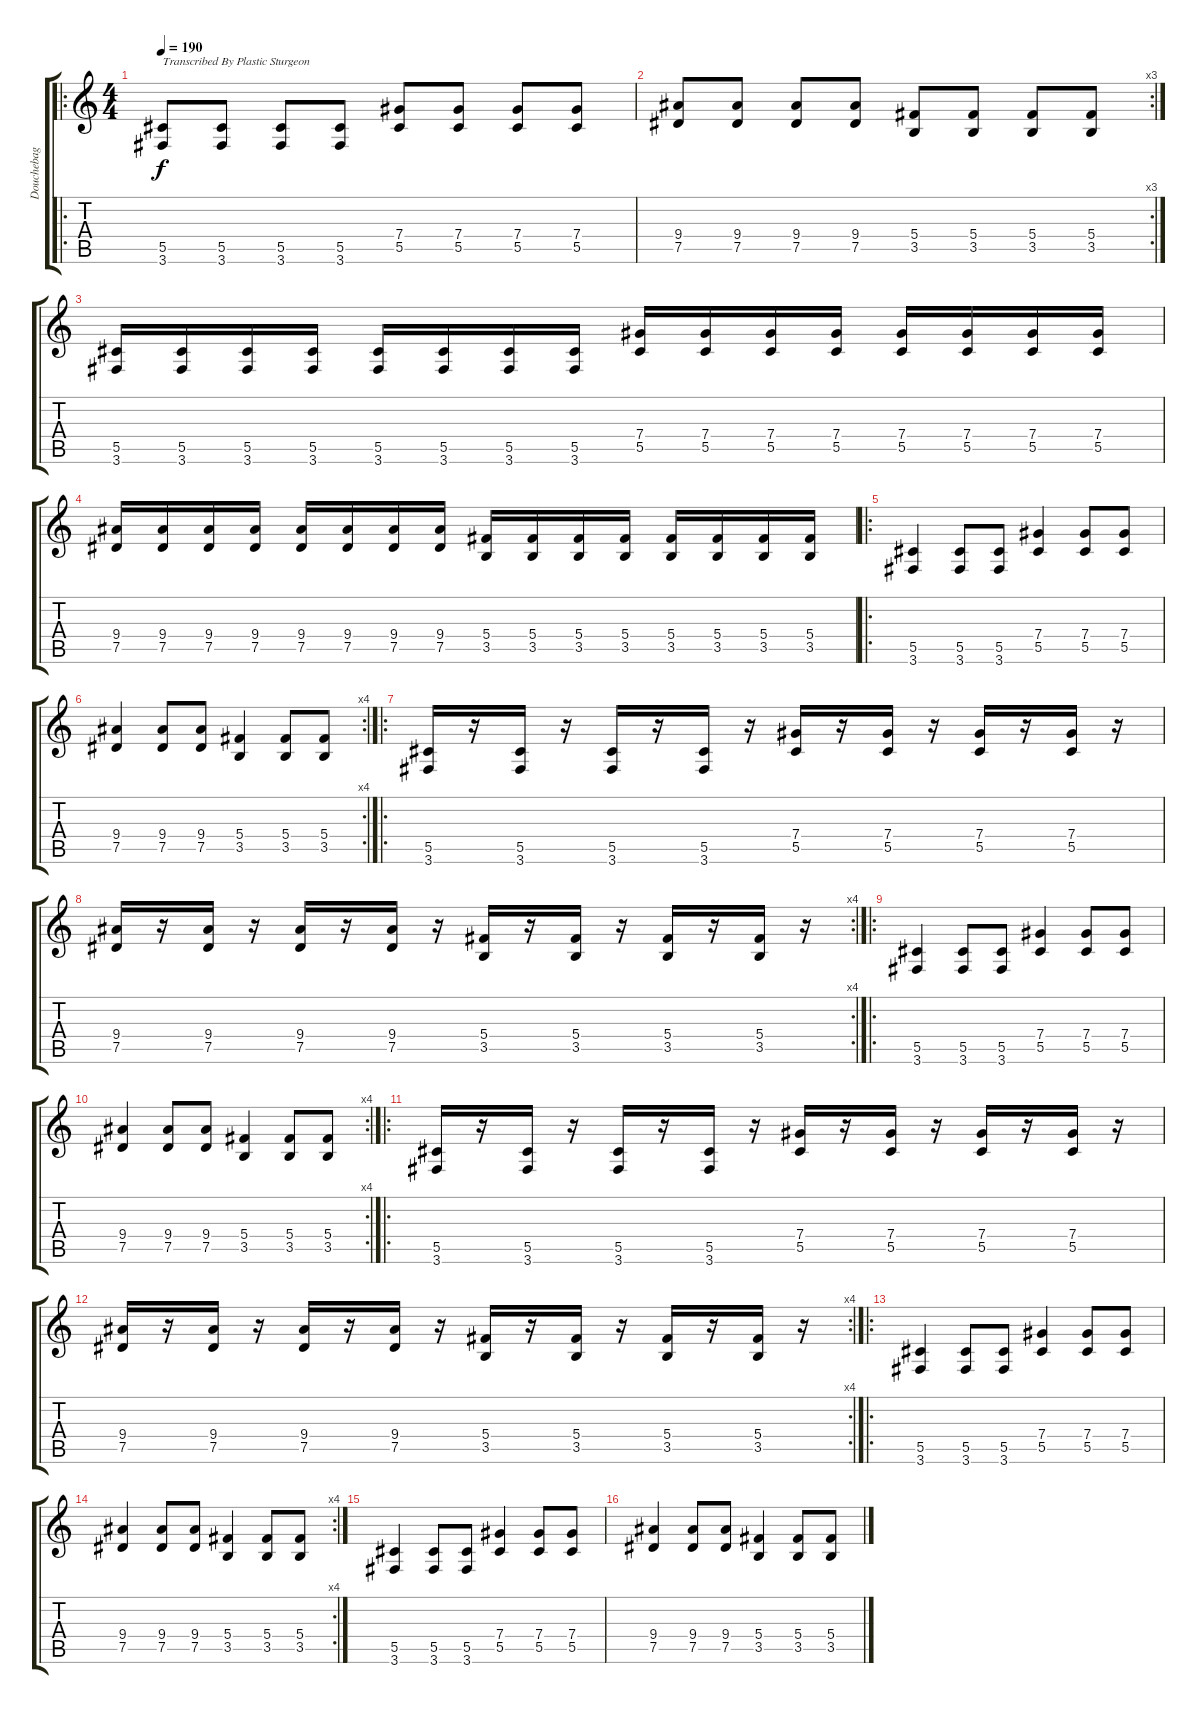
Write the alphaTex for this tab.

\track ("Douchebag The Mighty" "Douchebag ") {instrument overdrivenguitar}
\staff {score tabs}
\tuning (Eb4 Bb3 Gb3 Db3 Ab2 Eb2) {hide}
\ro
\ts (4 4)
\tempo 190
\clef g2
\ks c
(5.5 3.6).8{txt "Transcribed By Plastic Sturgeon" dy f instrument overdrivenguitar} (5.5 3.6).8 (5.5 3.6).8 (5.5 3.6).8 (7.4 5.5).8 (7.4 5.5).8 (7.4 5.5).8 (7.4 5.5).8 |
\rc 3
(9.4 7.5).8 (9.4 7.5).8 (9.4 7.5).8 (9.4 7.5).8 (5.4 3.5).8 (5.4 3.5).8 (5.4 3.5).8 (5.4 3.5).8 |
(5.5 3.6).16 (5.5 3.6).16 (5.5 3.6).16 (5.5 3.6).16 (5.5 3.6).16 (5.5 3.6).16 (5.5 3.6).16 (5.5 3.6).16 (7.4 5.5).16 (7.4 5.5).16 (7.4 5.5).16 (7.4 5.5).16 (7.4 5.5).16 (7.4 5.5).16 (7.4 5.5).16 (7.4 5.5).16 |
(9.4 7.5).16 (9.4 7.5).16 (9.4 7.5).16 (9.4 7.5).16 (9.4 7.5).16 (9.4 7.5).16 (9.4 7.5).16 (9.4 7.5).16 (5.4 3.5).16 (5.4 3.5).16 (5.4 3.5).16 (5.4 3.5).16 (5.4 3.5).16 (5.4 3.5).16 (5.4 3.5).16 (5.4 3.5).16 |
\ro
(5.5 3.6).4 (5.5 3.6).8 (5.5 3.6).8 (7.4 5.5).4 (7.4 5.5).8 (7.4 5.5).8 |
\rc 4
(9.4 7.5).4 (9.4 7.5).8 (9.4 7.5).8 (5.4 3.5).4 (5.4 3.5).8 (5.4 3.5).8 |
\ro
(5.5 3.6).16 r.16 (5.5 3.6).16 r.16 (5.5 3.6).16 r.16 (5.5 3.6).16 r.16 (7.4 5.5).16 r.16 (7.4 5.5).16 r.16 (7.4 5.5).16 r.16 (7.4 5.5).16 r.16 |
\rc 4
(9.4 7.5).16 r.16 (9.4 7.5).16 r.16 (9.4 7.5).16 r.16 (9.4 7.5).16 r.16 (5.4 3.5).16 r.16 (5.4 3.5).16 r.16 (5.4 3.5).16 r.16 (5.4 3.5).16 r.16 |
\ro
(5.5 3.6).4 (5.5 3.6).8 (5.5 3.6).8 (7.4 5.5).4 (7.4 5.5).8 (7.4 5.5).8 |
\rc 4
(9.4 7.5).4 (9.4 7.5).8 (9.4 7.5).8 (5.4 3.5).4 (5.4 3.5).8 (5.4 3.5).8 |
\ro
(5.5 3.6).16 r.16 (5.5 3.6).16 r.16 (5.5 3.6).16 r.16 (5.5 3.6).16 r.16 (7.4 5.5).16 r.16 (7.4 5.5).16 r.16 (7.4 5.5).16 r.16 (7.4 5.5).16 r.16 |
\rc 4
(9.4 7.5).16 r.16 (9.4 7.5).16 r.16 (9.4 7.5).16 r.16 (9.4 7.5).16 r.16 (5.4 3.5).16 r.16 (5.4 3.5).16 r.16 (5.4 3.5).16 r.16 (5.4 3.5).16 r.16 |
\ro
(5.5 3.6).4 (5.5 3.6).8 (5.5 3.6).8 (7.4 5.5).4 (7.4 5.5).8 (7.4 5.5).8 |
\rc 4
(9.4 7.5).4 (9.4 7.5).8 (9.4 7.5).8 (5.4 3.5).4 (5.4 3.5).8 (5.4 3.5).8 |
(5.5 3.6).4 (5.5 3.6).8 (5.5 3.6).8 (7.4 5.5).4 (7.4 5.5).8 (7.4 5.5).8 |
(9.4 7.5).4 (9.4 7.5).8 (9.4 7.5).8 (5.4 3.5).4 (5.4 3.5).8 (5.4 3.5).8
